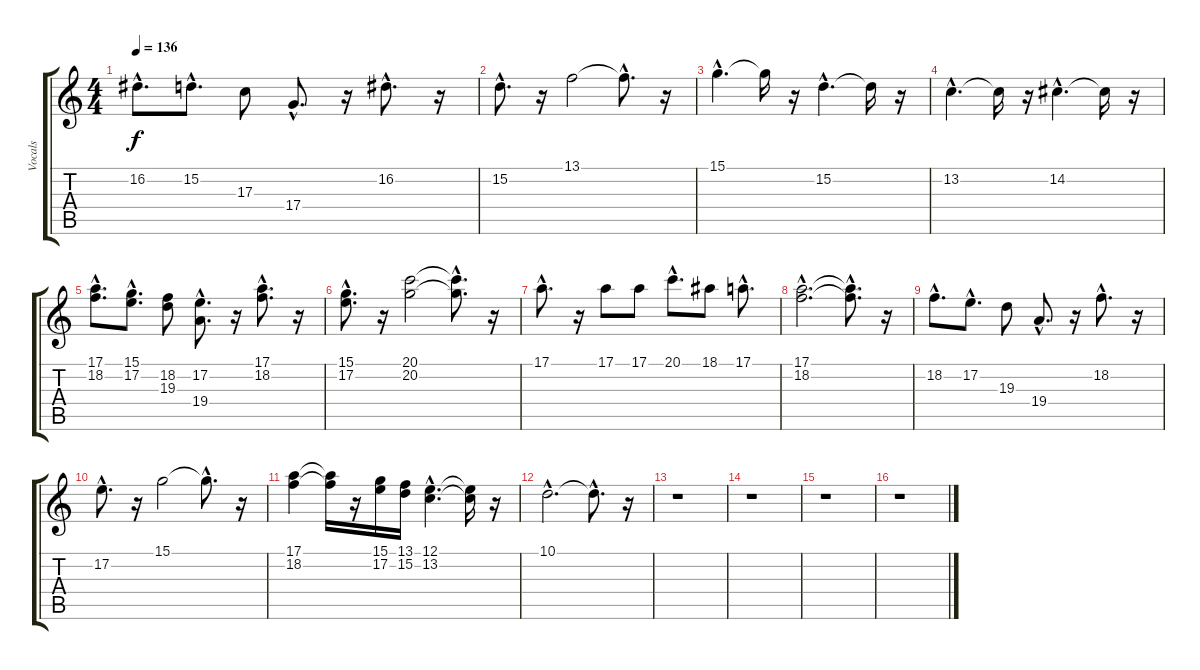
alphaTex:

\track ("Vocals" "Vocals") {instrument synthbrass2}
\staff {score tabs}
\tuning (E4 B3 G3 D3 A2 E2) {hide}
\ts (4 4)
\tempo 136
\clef g2
\ks c
16.2{hac}.8{d dy f} 15.2{hac}.8{d} 17.3.8 17.4{hac}.8{d} r.16 16.2{hac}.8{d} r.16 |
15.2{hac}.8{d} r.16 13.1.2 13.1{hac t}.8{d} r.16 |
15.1{hac}.4{d} 15.1{t}.16 r.16 15.2{hac}.4{d} 15.2{t}.16 r.16 |
13.2{hac}.4{d} 13.2{t}.16 r.16 14.2{hac}.4{d} 14.2{t}.16 r.16 |
(17.1{hac} 18.2{hac}).8{d} (15.1{hac} 17.2{hac}).8{d} (18.2 19.3).8 (17.2{hac} 19.4{hac}).8{d} r.16 (17.1{hac} 18.2{hac}).8{d} r.16 |
(15.1{hac} 17.2{hac}).8{d} r.16 (20.1 20.2).2 (20.1{hac t} 20.2{hac t}).8{d} r.16 |
17.1{hac}.8{d} r.16 17.1.8 17.1.8 20.1{hac}.8{d} 18.1.8 17.1{hac}.8{d} |
(17.1{hac} 18.2{hac}).2{d} (17.1{hac t} 18.2{hac t}).8{d} r.16 |
18.2{hac}.8{d} 17.2{hac}.8{d} 19.3.8 19.4{hac}.8{d} r.16 18.2{hac}.8{d} r.16 |
17.2{hac}.8{d} r.16 15.1.2 15.1{hac t}.8{d} r.16 |
(17.1 18.2).4 (17.1{t} 18.2{t}).16 r.16 (15.1 17.2).16 (13.1 15.2).16 (12.1{hac} 13.2{hac}).4{d} (12.1{t} 13.2{t}).16 r.16 |
10.1{hac}.2{d} 10.1{hac t}.8{d} r.16 |
r.1 |
r.1 |
r.1 |
r.1
